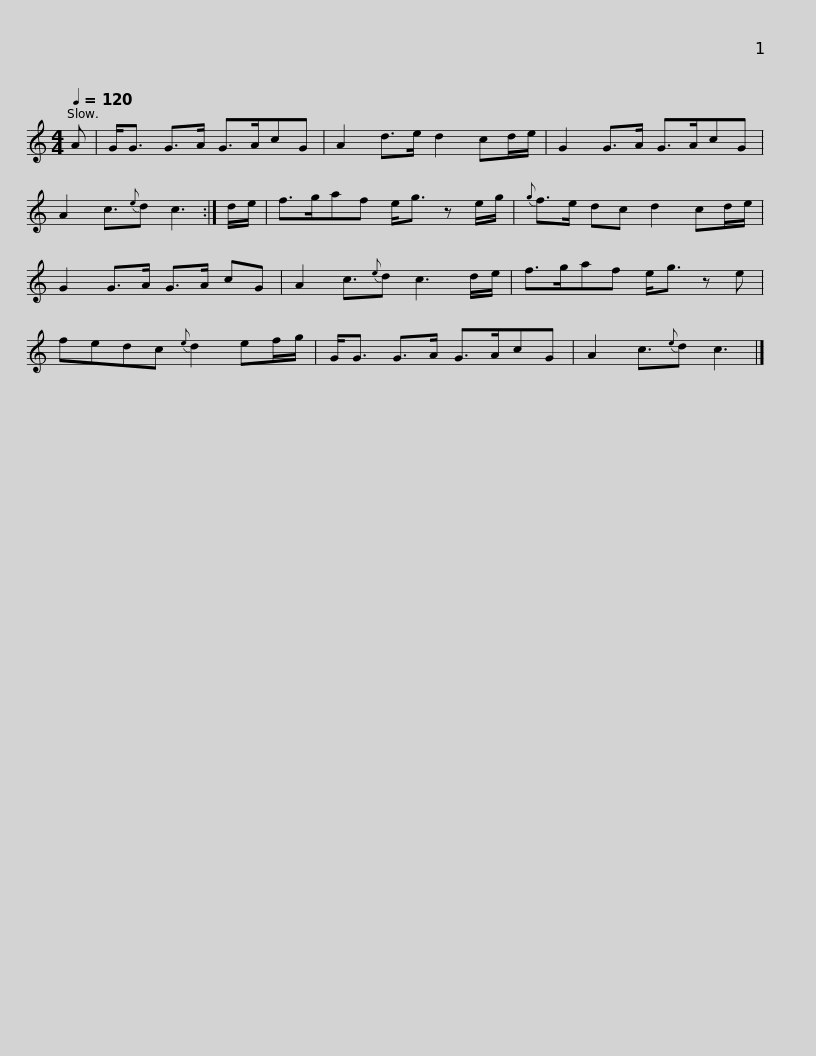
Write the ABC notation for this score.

X:1
L:1/8
Q:1/4=120
M:4/4
I:linebreak $
K:C
V:1 treble
V:1
 A | G<G G>A G>AcG | A2 d>e d2 cd/e/ | G2 G>A G>AcG | A2 c3/2{e}d c3 :| %5
 d/e/ | f>gaf e<g z e/g/ |${g} f>e dc d2 cd/e/ | G2 G>A G>A cG | A2 c3/2{e}d c3 d/e/ | %10
 f>gaf e<g z e | fedc{e} d2 ef/g/ |$ G<G G>A G>AcG | A2 c3/2{e}d c3 |] %14
